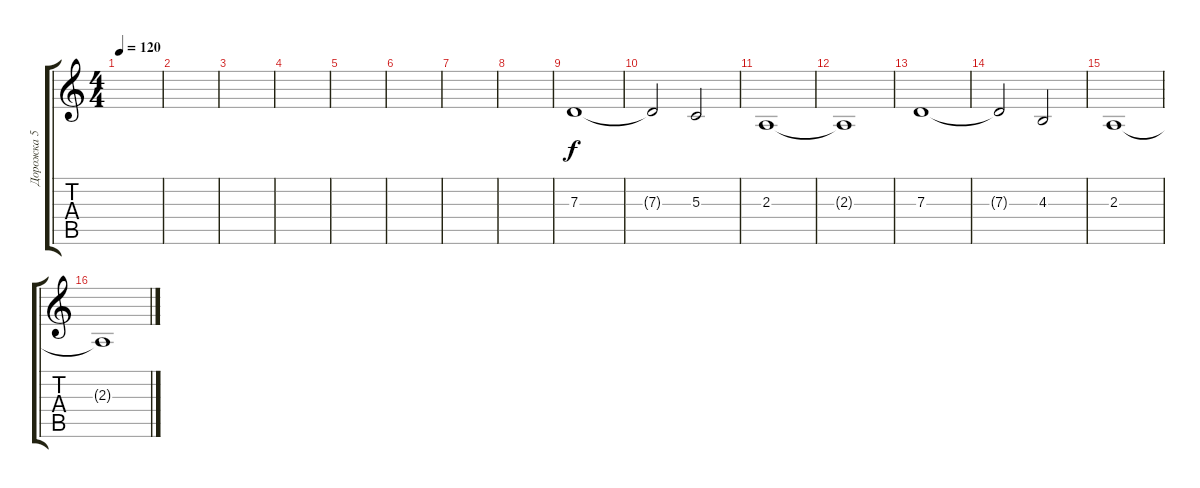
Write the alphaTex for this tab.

\track ("Дорожка 5" "Дорожка 5") {instrument accordion}
\staff {score tabs}
\tuning (E4 B3 G3 D3 A2 E2) {hide}
\ts (4 4)
\tempo 120
\clef g2
\ks c
|
|
|
|
|
|
|
|
7.3.1 |
7.3{t}.2 5.3.2 |
2.3.1 |
2.3{t}.1 |
7.3.1 |
7.3{t}.2 4.3.2 |
2.3.1 |
2.3{t}.1
